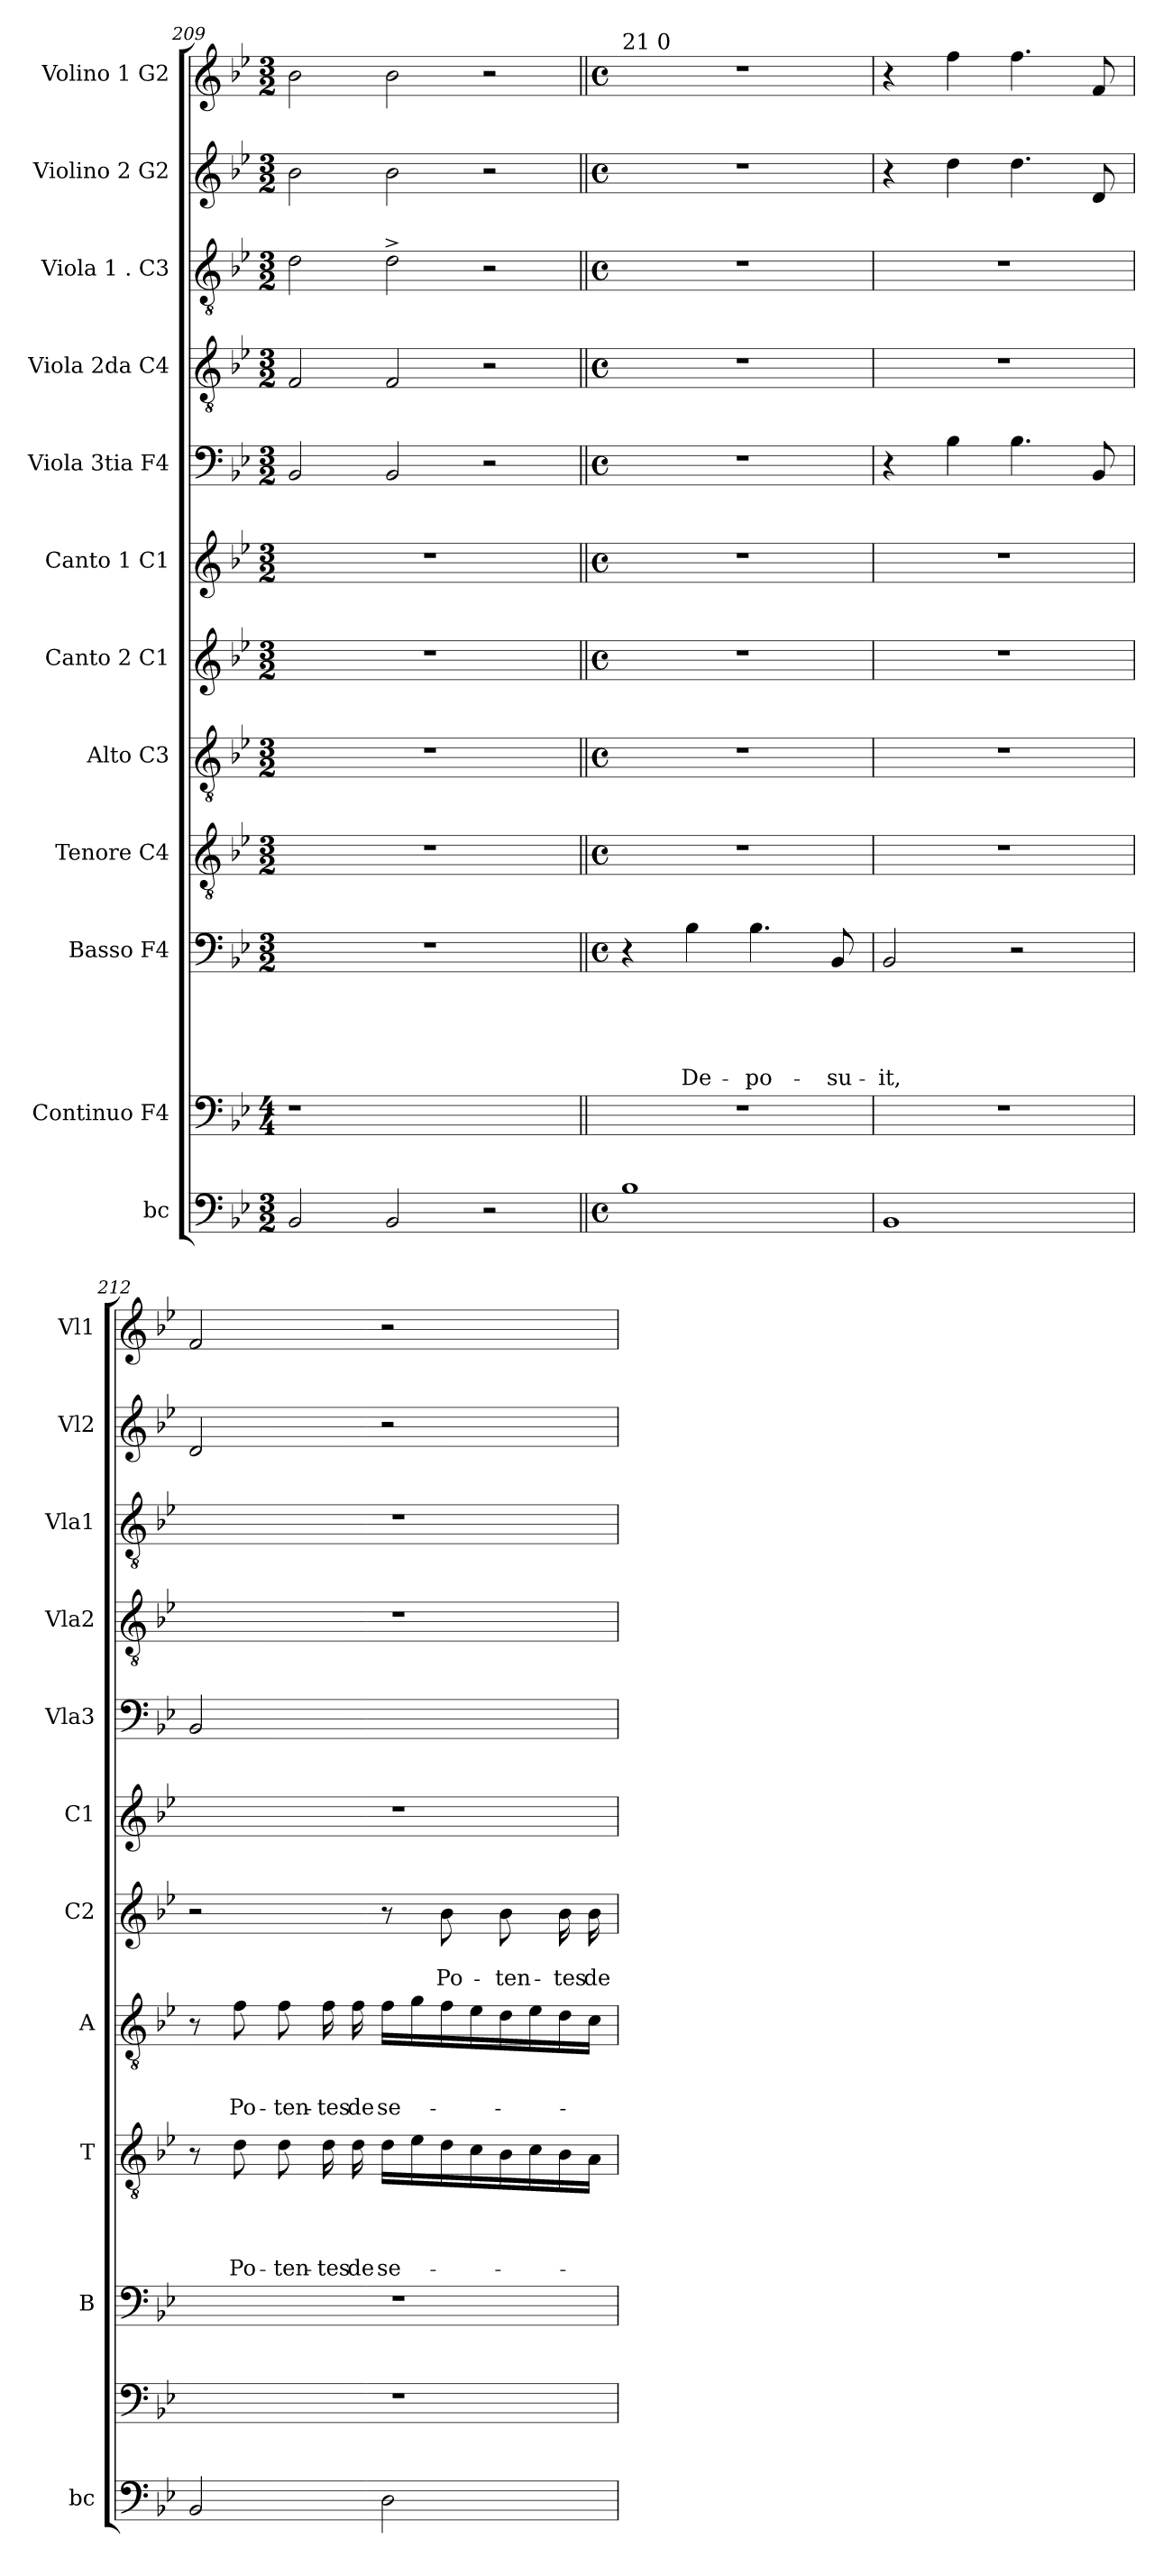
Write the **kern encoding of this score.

**kern	**kern	**kern	**text	**text	**text	**text	**text	**kern	**text	**text	**text	**text	**kern	**text	**text	**text	**kern	**text	**text	**kern	**kern	**kern	**kern	**kern	**kern
*part12	*part11	*part10	*part10	*part10	*part10	*part10	*part10	*part9	*part9	*part9	*part9	*part9	*part8	*part8	*part8	*part8	*part7	*part7	*part7	*part6	*part5	*part4	*part3	*part2	*part1
*staff12	*staff11	*staff10	*staff10	*staff10	*staff10	*staff10	*staff10	*staff9	*staff9	*staff9	*staff9	*staff9	*staff8	*staff8	*staff8	*staff8	*staff7	*staff7	*staff7	*staff6	*staff5	*staff4	*staff3	*staff2	*staff1
*I"bc	*I"Continuo F4	*I"Basso F4	*	*	*	*	*	*I"Tenore C4	*	*	*	*	*I"Alto C3	*	*	*	*I"Canto 2 C1	*	*	*I"Canto 1 C1	*I"Viola 3tia F4	*I"Viola 2da C4	*I"Viola 1 . C3	*I"Violino 2 G2	*I"Volino 1 G2
*I'bc	*	*I'B	*	*	*	*	*	*I'T	*	*	*	*	*I'A	*	*	*	*I'C2	*	*	*I'C1	*I'Vla3	*I'Vla2	*I'Vla1	*I'Vl2	*I'Vl1
*clefF4	*clefF4	*clefF4	*	*	*	*	*	*clefGv2	*	*	*	*	*clefGv2	*	*	*	*clefG2	*	*	*clefG2	*clefF4	*clefGv2	*clefGv2	*clefG2	*clefG2
*k[b-e-]	*k[b-e-]	*k[b-e-]	*	*	*	*	*	*k[b-e-]	*	*	*	*	*k[b-e-]	*	*	*	*k[b-e-]	*	*	*k[b-e-]	*k[b-e-]	*k[b-e-]	*k[b-e-]	*k[b-e-]	*k[b-e-]
*B-:	*B-:	*B-:	*	*	*	*	*	*B-:	*	*	*	*	*B-:	*	*	*	*B-:	*	*	*B-:	*B-:	*B-:	*B-:	*B-:	*B-:
*M3/2	*M4/4	*M3/2	*	*	*	*	*	*M3/2	*	*	*	*	*M3/2	*	*	*	*M3/2	*	*	*M3/2	*M3/2	*M3/2	*M3/2	*M3/2	*M3/2
=209	=209	=209	=209	=209	=209	=209	=209	=209	=209	=209	=209	=209	=209	=209	=209	=209	=209	=209	=209	=209	=209	=209	=209	=209	=209
!	!	!LO:N:vis=1	!	!	!	!	!	!LO:N:vis=1	!	!	!	!	!LO:N:vis=1	!	!	!	!LO:N:vis=1	!	!	!LO:N:vis=1	!	!	!	!	!
2BB-/	1r	1.r	.	.	.	.	.	1.r	.	.	.	.	1.r	.	.	.	1.r	.	.	1.r	2BB-/	2F/	2d\	2b-\	2b-\
2BB-/	.	.	.	.	.	.	.	.	.	.	.	.	.	.	.	.	.	.	.	.	2BB-/	2F/	2d^>\	2b-\	2b-\
2r	2ryy	.	.	.	.	.	.	.	.	.	.	.	.	.	.	.	.	.	.	.	2r	2r	2r	2r	2r
!!LO:LB:g=z
=210||	=210||	=210||	=210||	=210||	=210||	=210||	=210||	=210||	=210||	=210||	=210||	=210||	=210||	=210||	=210||	=210||	=210||	=210||	=210||	=210||	=210||	=210||	=210||	=210||	=210||
*M4/4	*	*M4/4	*	*	*	*	*	*M4/4	*	*	*	*	*M4/4	*	*	*	*M4/4	*	*	*M4/4	*M4/4	*M4/4	*M4/4	*M4/4	*M4/4
*met(c)	*	*met(c)	*	*	*	*	*	*met(c)	*	*	*	*	*met(c)	*	*	*	*met(c)	*	*	*met(c)	*met(c)	*met(c)	*met(c)	*met(c)	*met(c)
!	!	!	!	!	!	!	!	!	!	!	!	!	!	!	!	!	!	!	!	!	!	!	!	!	!LO:TX:a:t=21 0
1B-	1r	4r	.	.	.	.	.	1r	.	.	.	.	1r	.	.	.	1r	.	.	1r	1r	1r	1r	1r	1r
!	!	!	!	!	!	!	!LO:LY:b	!	!	!	!	!	!	!	!	!	!	!	!	!	!	!	!	!	!
.	.	4B-\	.	.	.	.	De-	.	.	.	.	.	.	.	.	.	.	.	.	.	.	.	.	.	.
!	!	!	!	!	!	!	!LO:LY:b	!	!	!	!	!	!	!	!	!	!	!	!	!	!	!	!	!	!
.	.	4.B-\	.	.	.	.	-po-	.	.	.	.	.	.	.	.	.	.	.	.	.	.	.	.	.	.
!	!	!	!	!	!	!	!LO:LY:b	!	!	!	!	!	!	!	!	!	!	!	!	!	!	!	!	!	!
.	.	8BB-/	.	.	.	.	-su-	.	.	.	.	.	.	.	.	.	.	.	.	.	.	.	.	.	.
=211	=211	=211	=211	=211	=211	=211	=211	=211	=211	=211	=211	=211	=211	=211	=211	=211	=211	=211	=211	=211	=211	=211	=211	=211	=211
!	!	!	!	!	!	!	!LO:LY:b	!	!	!	!	!	!	!	!	!	!	!	!	!	!	!	!	!	!
1BB-	1r	2BB-/	.	.	.	.	-it,	1r	.	.	.	.	1r	.	.	.	1r	.	.	1r	4r	1r	1r	4r	4r
.	.	.	.	.	.	.	.	.	.	.	.	.	.	.	.	.	.	.	.	.	4B-\	.	.	4dd\	4ff\
.	.	2r	.	.	.	.	.	.	.	.	.	.	.	.	.	.	.	.	.	.	4.B-\	.	.	4.dd\	4.ff\
.	.	.	.	.	.	.	.	.	.	.	.	.	.	.	.	.	.	.	.	.	8BB-/	.	.	8d/	8f/
=212	=212	=212	=212	=212	=212	=212	=212	=212	=212	=212	=212	=212	=212	=212	=212	=212	=212	=212	=212	=212	=212	=212	=212	=212	=212
2BB-/	1r	1r	.	.	.	.	.	8r	.	.	.	.	8r	.	.	.	2r	.	.	1r	2BB-/	1r	1r	2d/	2f/
!	!	!	!	!	!	!	!	!	!	!	!	!LO:LY:b	!	!	!	!LO:LY:b	!	!	!	!	!	!	!	!	!
.	.	.	.	.	.	.	.	8d\	.	.	.	Po-	8f\	.	.	Po-	.	.	.	.	.	.	.	.	.
!	!	!	!	!	!	!	!	!	!	!	!	!LO:LY:b	!	!	!	!LO:LY:b	!	!	!	!	!	!	!	!	!
.	.	.	.	.	.	.	.	8d\	.	.	.	-ten-	8f\	.	.	-ten-	.	.	.	.	.	.	.	.	.
!	!	!	!	!	!	!	!	!	!	!	!	!LO:LY:b	!	!	!	!LO:LY:b	!	!	!	!	!	!	!	!	!
.	.	.	.	.	.	.	.	16d\	.	.	.	-tes	16f\	.	.	-tes	.	.	.	.	.	.	.	.	.
!	!	!	!	!	!	!	!	!	!	!	!	!LO:LY:b	!	!	!	!LO:LY:b	!	!	!	!	!	!	!	!	!
.	.	.	.	.	.	.	.	16d\	.	.	.	de	16f\	.	.	de	.	.	.	.	.	.	.	.	.
!	!	!	!	!	!	!	!	!	!	!	!	!LO:LY:b	!	!	!	!LO:LY:b	!	!	!	!	!	!	!	!	!
2D\	.	.	.	.	.	.	.	16d\LL	.	.	.	se-	16f\LL	.	.	se-	8r	.	.	.	2ryy	.	.	2r	2r
.	.	.	.	.	.	.	.	16e-\	.	.	.	.	16g\	.	.	.	.	.	.	.	.	.	.	.	.
!	!	!	!	!	!	!	!	!	!	!	!	!	!	!	!	!	!	!	!LO:LY:b	!	!	!	!	!	!
.	.	.	.	.	.	.	.	16d\	.	.	.	.	16f\	.	.	.	8b-\	.	Po-	.	.	.	.	.	.
.	.	.	.	.	.	.	.	16c\	.	.	.	.	16e-\	.	.	.	.	.	.	.	.	.	.	.	.
!	!	!	!	!	!	!	!	!	!	!	!	!	!	!	!	!	!	!	!LO:LY:b	!	!	!	!	!	!
.	.	.	.	.	.	.	.	16B-\	.	.	.	.	16d\	.	.	.	8b-\	.	-ten-	.	.	.	.	.	.
.	.	.	.	.	.	.	.	16c\	.	.	.	.	16e-\	.	.	.	.	.	.	.	.	.	.	.	.
!	!	!	!	!	!	!	!	!	!	!	!	!	!	!	!	!	!	!	!LO:LY:b	!	!	!	!	!	!
.	.	.	.	.	.	.	.	16B-\	.	.	.	.	16d\	.	.	.	16b-\	.	-tes	.	.	.	.	.	.
!	!	!	!	!	!	!	!	!	!	!	!	!	!	!	!	!	!	!	!LO:LY:b	!	!	!	!	!	!
.	.	.	.	.	.	.	.	16A\JJ	.	.	.	.	16c\JJ	.	.	.	16b-\	.	de	.	.	.	.	.	.
=	=	=	=	=	=	=	=	=	=	=	=	=	=	=	=	=	=	=	=	=	=	=	=	=	=
*-	*-	*-	*-	*-	*-	*-	*-	*-	*-	*-	*-	*-	*-	*-	*-	*-	*-	*-	*-	*-	*-	*-	*-	*-	*-
